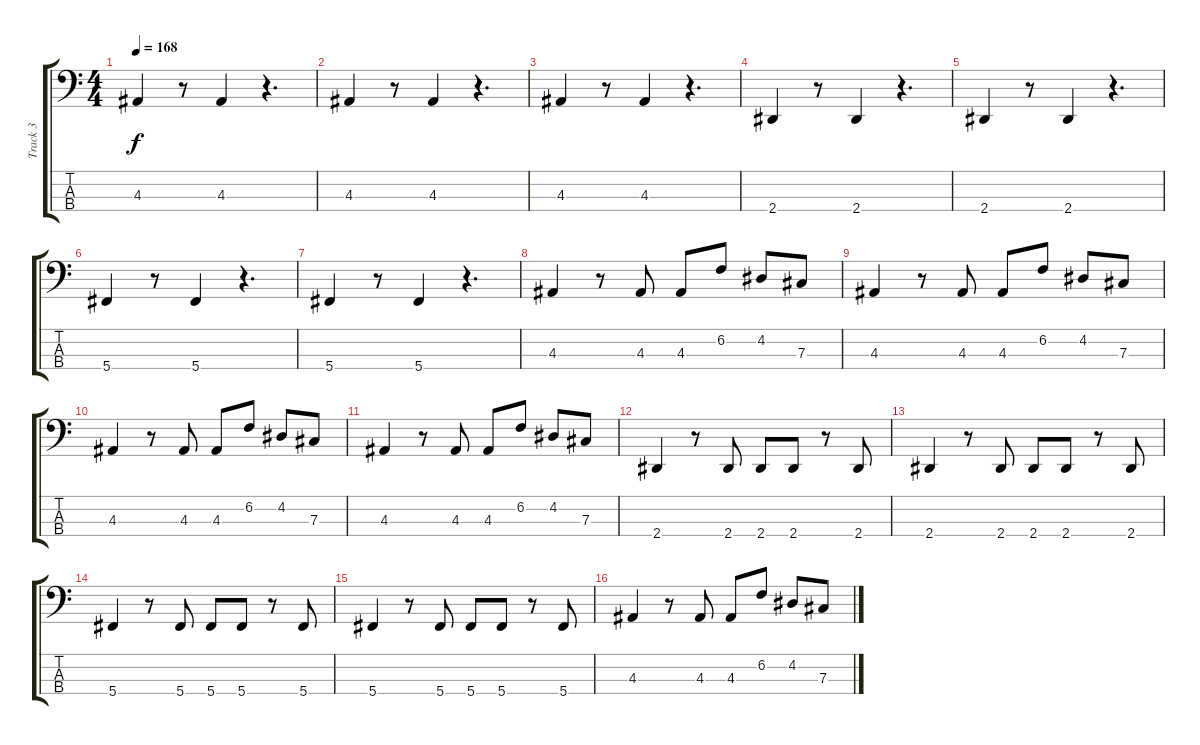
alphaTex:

\track ("Track 3" "Track 3") {instrument electricbasspick}
\staff {score tabs}
\tuning (E2 B1 Gb1 Db1) {hide}
\ts (4 4)
\tempo 168
\clef f4
\ks c
4.3.4{dy f} r.8 4.3.4 r.4{d} |
4.3.4 r.8 4.3.4 r.4{d} |
4.3.4 r.8 4.3.4 r.4{d} |
2.4.4 r.8 2.4.4 r.4{d} |
2.4.4 r.8 2.4.4 r.4{d} |
5.4.4 r.8 5.4.4 r.4{d} |
5.4.4 r.8 5.4.4 r.4{d} |
4.3.4 r.8 4.3.8 4.3.8 6.2.8 4.2.8 7.3.8 |
4.3.4 r.8 4.3.8 4.3.8 6.2.8 4.2.8 7.3.8 |
4.3.4 r.8 4.3.8 4.3.8 6.2.8 4.2.8 7.3.8 |
4.3.4 r.8 4.3.8 4.3.8 6.2.8 4.2.8 7.3.8 |
2.4.4 r.8 2.4.8 2.4.8 2.4.8 r.8 2.4.8 |
2.4.4 r.8 2.4.8 2.4.8 2.4.8 r.8 2.4.8 |
5.4.4 r.8 5.4.8 5.4.8 5.4.8 r.8 5.4.8 |
5.4.4 r.8 5.4.8 5.4.8 5.4.8 r.8 5.4.8 |
4.3.4 r.8 4.3.8 4.3.8 6.2.8 4.2.8 7.3.8
